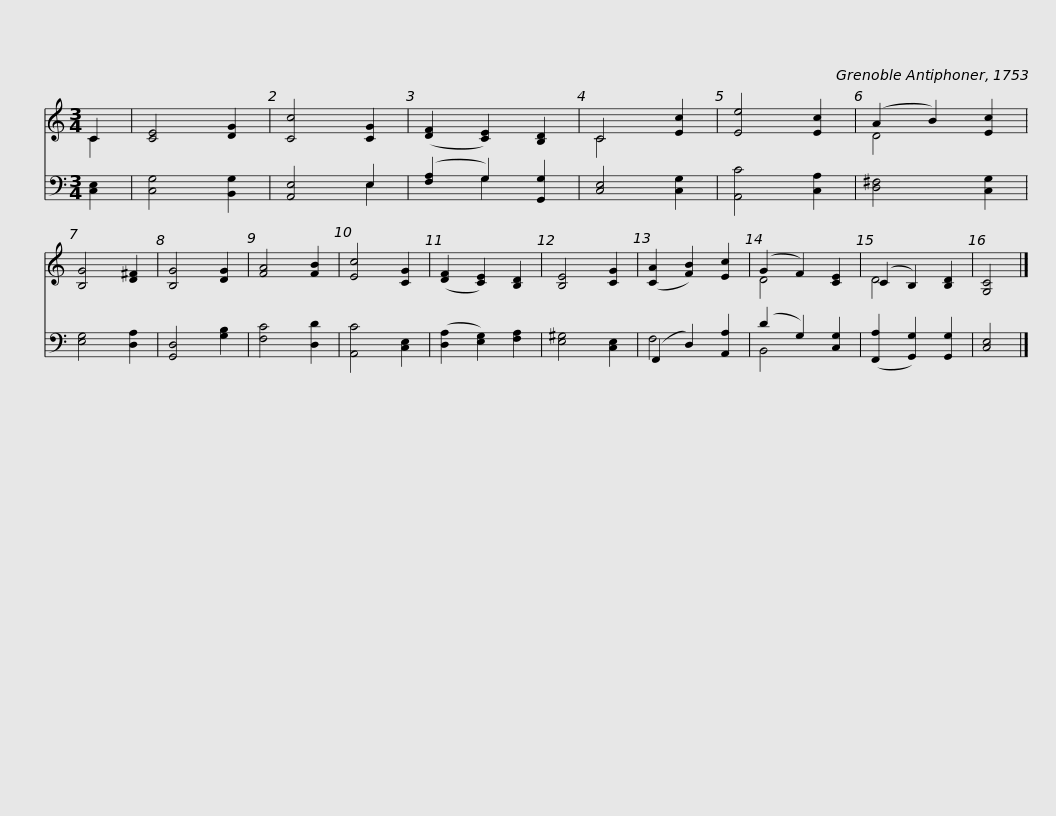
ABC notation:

X:1
%%score ( 1 2 ) ( 3 4 )
L:1/8
M:3/4
I:linebreak $
K:C
V:1 treble
V:2 treble
V:3 bass
V:4 bass
V:1
 C2 | [CE]4 [DG]2 | [Cc]4 [CG]2 | ([DF]2 [CE]2) [B,D]2 | C4 [Ec]2 | %5
 [Ee]4 [Ec]2 | (A2 B2) [Ec]2 | [B,G]4 [D^F]2 | [B,G]4 [DG]2 | [FA]4 [FB]2 | %10
 [Ec]4 [CG]2 |$ ([DF]2 [CE]2) [B,D]2 | [B,E]4 [CG]2 | ([CA]2 [FB]2) [Ec]2 | (G2 F2) [CE]2 | %15
 (C2 B,2) [B,D]2 | [G,C]4 |] %17
V:2
 C2 | x6 | x6 | x6 | C4 x2 | %5
 x6 | D4 x2 | x6 | x6 | x6 | %10
 x6 |$ x6 | x6 | x6 | D4 x2 | %15
 D4 x2 | x4 |] %17
V:3
 [C,E,]2 | [C,G,]4 [B,,G,]2 | [A,,E,]4 E,2 | ([F,A,]2 G,2) [G,,G,]2 | [C,E,]4 [C,G,]2 | %5
 [A,,C]4 [C,A,]2 | [D,^F,]4 [C,G,]2 | [E,G,]4 [D,A,]2 | [G,,D,]4 [G,B,]2 | [F,C]4 [D,D]2 | %10
 [A,,C]4 [C,E,]2 |$ ([D,A,]2 [E,G,]2) [F,A,]2 | [E,^G,]4 [C,E,]2 | (F,,2 D,2) [A,,A,]2 | (D2 G,2) [C,G,]2 | %15
 ([F,,A,]2 [G,,G,]2) [G,,G,]2 | [C,E,]4 |] %17
V:4
 x2 | x6 | x4 E,2 | x2 G,2 x2 | x6 | %5
 x6 | x6 | x6 | x6 | x6 | %10
 x6 |$ x6 | x6 | F,4 x2 | B,,4 x2 | %15
 x6 | x4 |] %17
